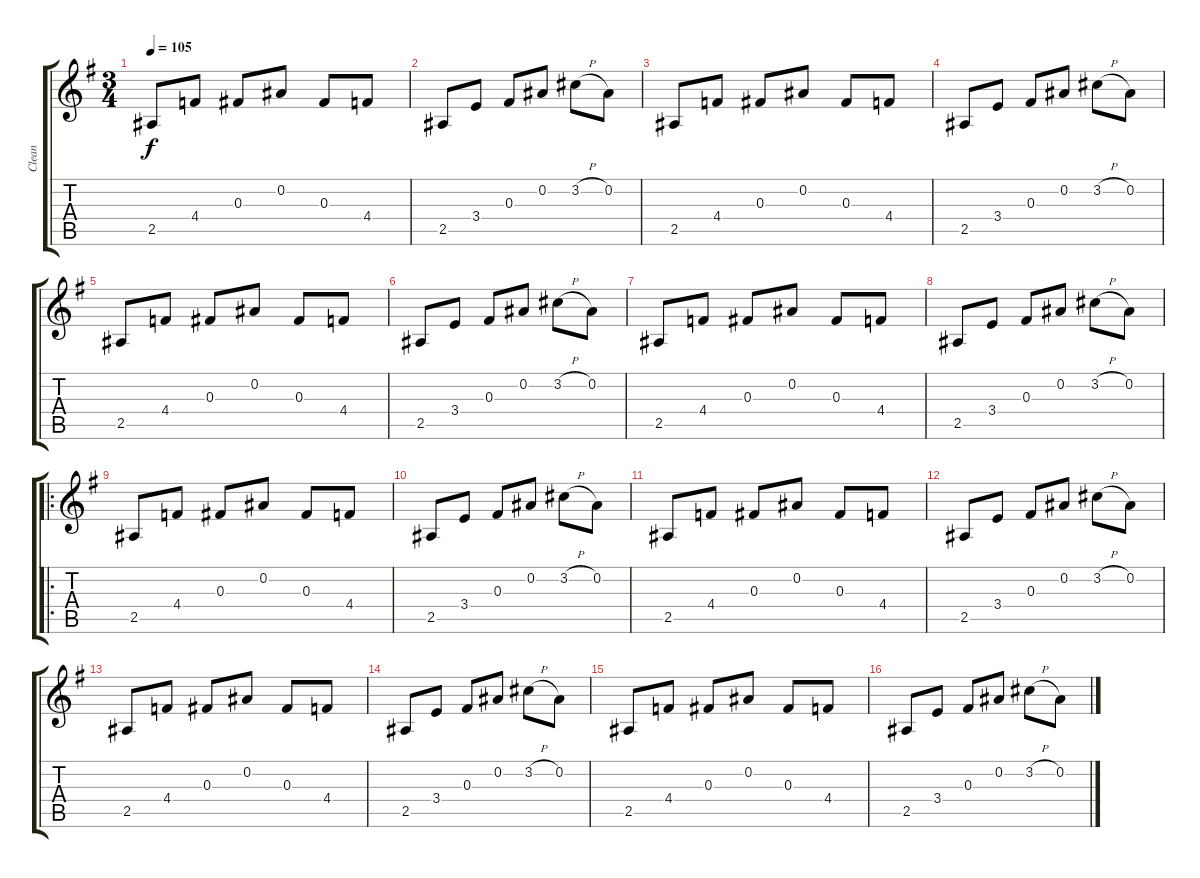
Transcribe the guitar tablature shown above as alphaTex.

\track ("Clean" "Clean") {instrument electricguitarclean}
\staff {score tabs}
\tuning (Eb4 Bb3 Gb3 Db3 Ab2 Eb2) {hide}
\ts (3 4)
\tempo 105
\clef g2
\ks g
2.5.8{dy f instrument electricguitarclean} 4.4.8 0.3.8 0.2.8 0.3.8 4.4.8 |
2.5.8 3.4.8 0.3.8 0.2.8 3.2{h}.8 0.2.8 |
2.5.8 4.4.8 0.3.8 0.2.8 0.3.8 4.4.8 |
2.5.8 3.4.8 0.3.8 0.2.8 3.2{h}.8 0.2.8 |
2.5.8 4.4.8 0.3.8 0.2.8 0.3.8 4.4.8 |
2.5.8 3.4.8 0.3.8 0.2.8 3.2{h}.8 0.2.8 |
2.5.8 4.4.8 0.3.8 0.2.8 0.3.8 4.4.8 |
2.5.8 3.4.8 0.3.8 0.2.8 3.2{h}.8 0.2.8 |
\ro
2.5.8 4.4.8 0.3.8 0.2.8 0.3.8 4.4.8 |
2.5.8 3.4.8 0.3.8 0.2.8 3.2{h}.8 0.2.8 |
2.5.8 4.4.8 0.3.8 0.2.8 0.3.8 4.4.8 |
2.5.8 3.4.8 0.3.8 0.2.8 3.2{h}.8 0.2.8 |
2.5.8 4.4.8 0.3.8 0.2.8 0.3.8 4.4.8 |
2.5.8 3.4.8 0.3.8 0.2.8 3.2{h}.8 0.2.8 |
2.5.8 4.4.8 0.3.8 0.2.8 0.3.8 4.4.8 |
2.5.8 3.4.8 0.3.8 0.2.8 3.2{h}.8 0.2.8
